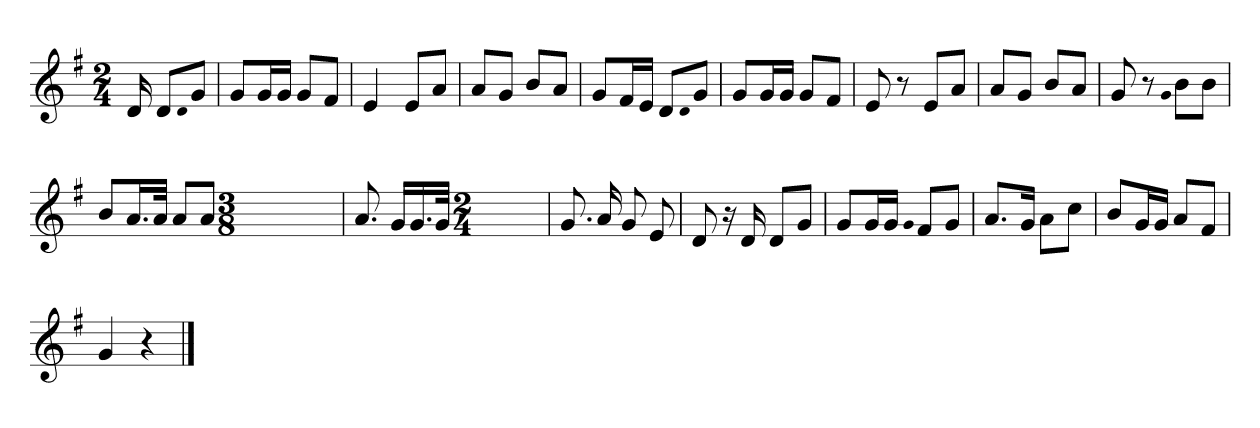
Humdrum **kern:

**kern
*part1
*staff1
*clefG2
*k[f#]
*M2/4
=
16d
8d/L
qd
8g/J
=
8g/L
16g/L
16g/JJ
8g/L
8f#/J
=
4e
8e/L
8a/J
=
8a/L
8g/J
8b/L
8a/J
=
8g/L
16f#/L
16e/JJ
8d/L
qd
8g/J
=
8g/L
16g/L
16g/JJ
8g/L
8f#/J
=
8e
8r
8e/L
8a/J
=
8a/L
8g/J
8b/L
8a/J
=
8g
8r
qg
8b\L
8b\J
=
8b/L
16.a/L
32a/JJk
8a/L
8a/J
*M3/8
=
8.a
16g/LL
16.g/
32g/JJk
*M2/4
=
8.g
16a
8g
8e
=
8d
16r
16d
8d/L
8g/J
=
8g/L
16g/L
16g/JJ
qg
8f#/L
8g/J
=
8.a/L
16g/Jk
8a\L
8cc\J
=
8b/L
16g/L
16g/JJ
8a/L
8f#/J
=
4g
4r
==
*-
